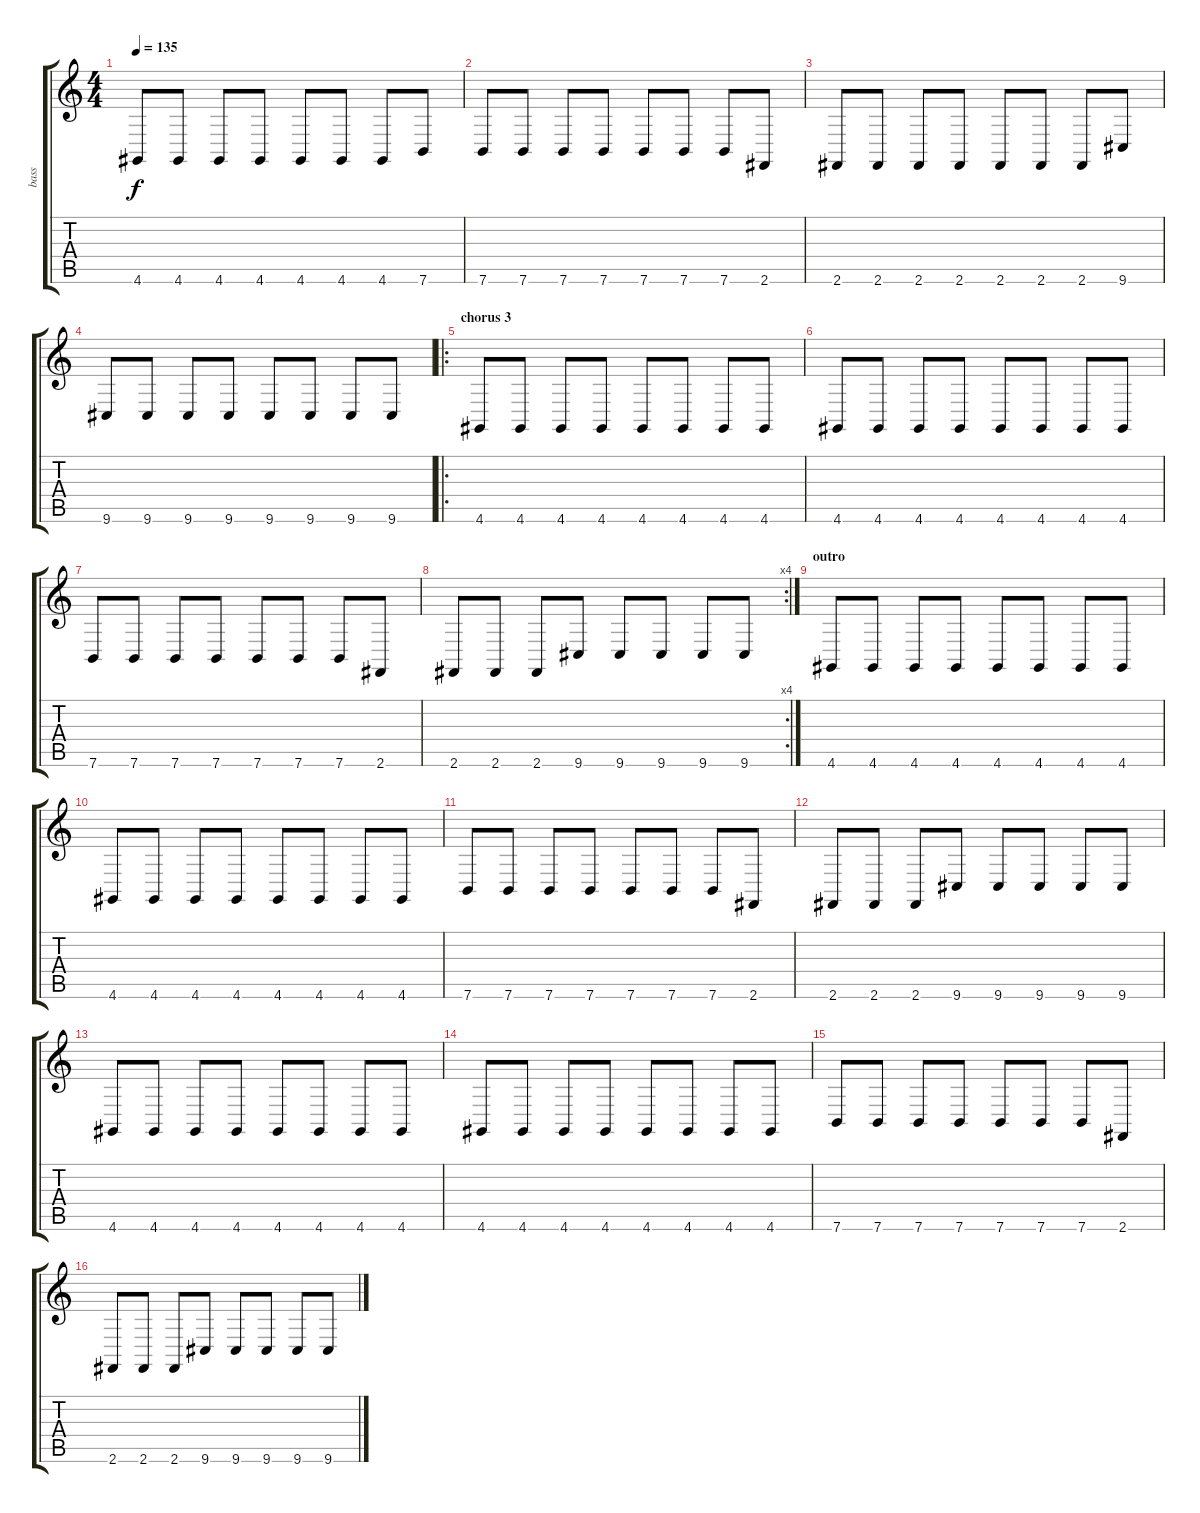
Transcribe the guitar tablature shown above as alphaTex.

\track ("bass" "bass") {instrument lead8bassandlead}
\staff {score tabs}
\tuning (E4 B3 G3 D3 A2 E2) {hide}
\ts (4 4)
\tempo 135
\clef g2
\ks c
4.6.8{dy f} 4.6.8 4.6.8 4.6.8 4.6.8 4.6.8 4.6.8 7.6.8 |
7.6.8 7.6.8 7.6.8 7.6.8 7.6.8 7.6.8 7.6.8 2.6.8 |
2.6.8 2.6.8 2.6.8 2.6.8 2.6.8 2.6.8 2.6.8 9.6.8 |
9.6.8 9.6.8 9.6.8 9.6.8 9.6.8 9.6.8 9.6.8 9.6.8 |
\ro
\section ("" "chorus 3")
4.6.8 4.6.8 4.6.8 4.6.8 4.6.8 4.6.8 4.6.8 4.6.8 |
4.6.8 4.6.8 4.6.8 4.6.8 4.6.8 4.6.8 4.6.8 4.6.8 |
7.6.8 7.6.8 7.6.8 7.6.8 7.6.8 7.6.8 7.6.8 2.6.8 |
\rc 4
2.6.8 2.6.8 2.6.8 9.6.8 9.6.8 9.6.8 9.6.8 9.6.8 |
\section ("" "outro")
4.6.8 4.6.8 4.6.8 4.6.8 4.6.8 4.6.8 4.6.8 4.6.8 |
4.6.8 4.6.8 4.6.8 4.6.8 4.6.8 4.6.8 4.6.8 4.6.8 |
7.6.8 7.6.8 7.6.8 7.6.8 7.6.8 7.6.8 7.6.8 2.6.8 |
2.6.8 2.6.8 2.6.8 9.6.8 9.6.8 9.6.8 9.6.8 9.6.8 |
4.6.8 4.6.8 4.6.8 4.6.8 4.6.8 4.6.8 4.6.8 4.6.8 |
4.6.8 4.6.8 4.6.8 4.6.8 4.6.8 4.6.8 4.6.8 4.6.8 |
7.6.8 7.6.8 7.6.8 7.6.8 7.6.8 7.6.8 7.6.8 2.6.8 |
2.6.8 2.6.8 2.6.8 9.6.8 9.6.8 9.6.8 9.6.8 9.6.8
